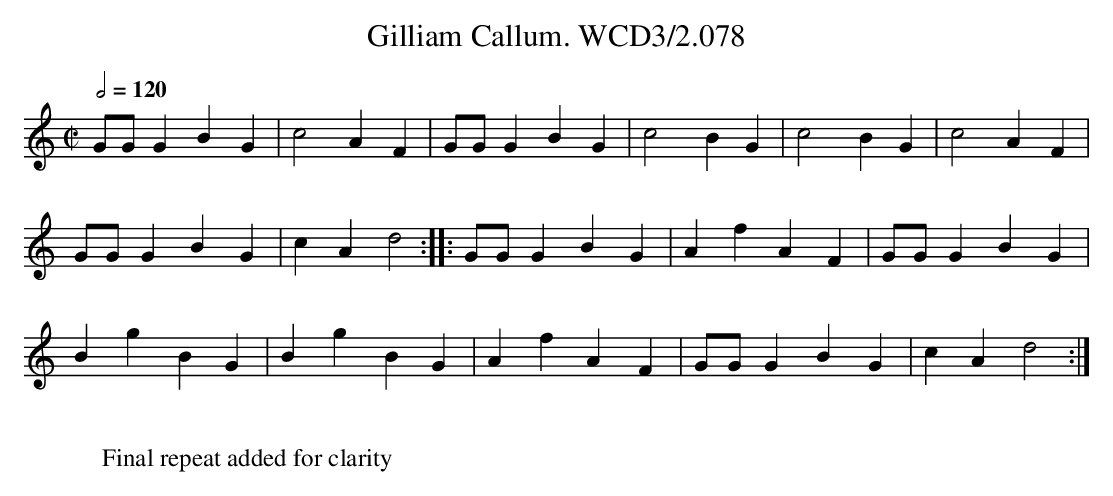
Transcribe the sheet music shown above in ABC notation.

X:1
T:Gilliam Callum. WCD3/2.078
M:C|
L:1/8
Q:1/2=120
K:Ddor
GGG2 B2G2|c4 A2F2|GGG2 B2G2|c4 B2G2|c4 B2G2|c4 A2F2|
GGG2 B2G2|c2A2 d4::GGG2 B2G2|A2f2 A2F2|GGG2 B2G2|
B2g2B2G2|B2g2B2G2|A2f2A2F2|GGG2 B2G2|c2A2 d4:|
W:
W:Final repeat added for clarity
